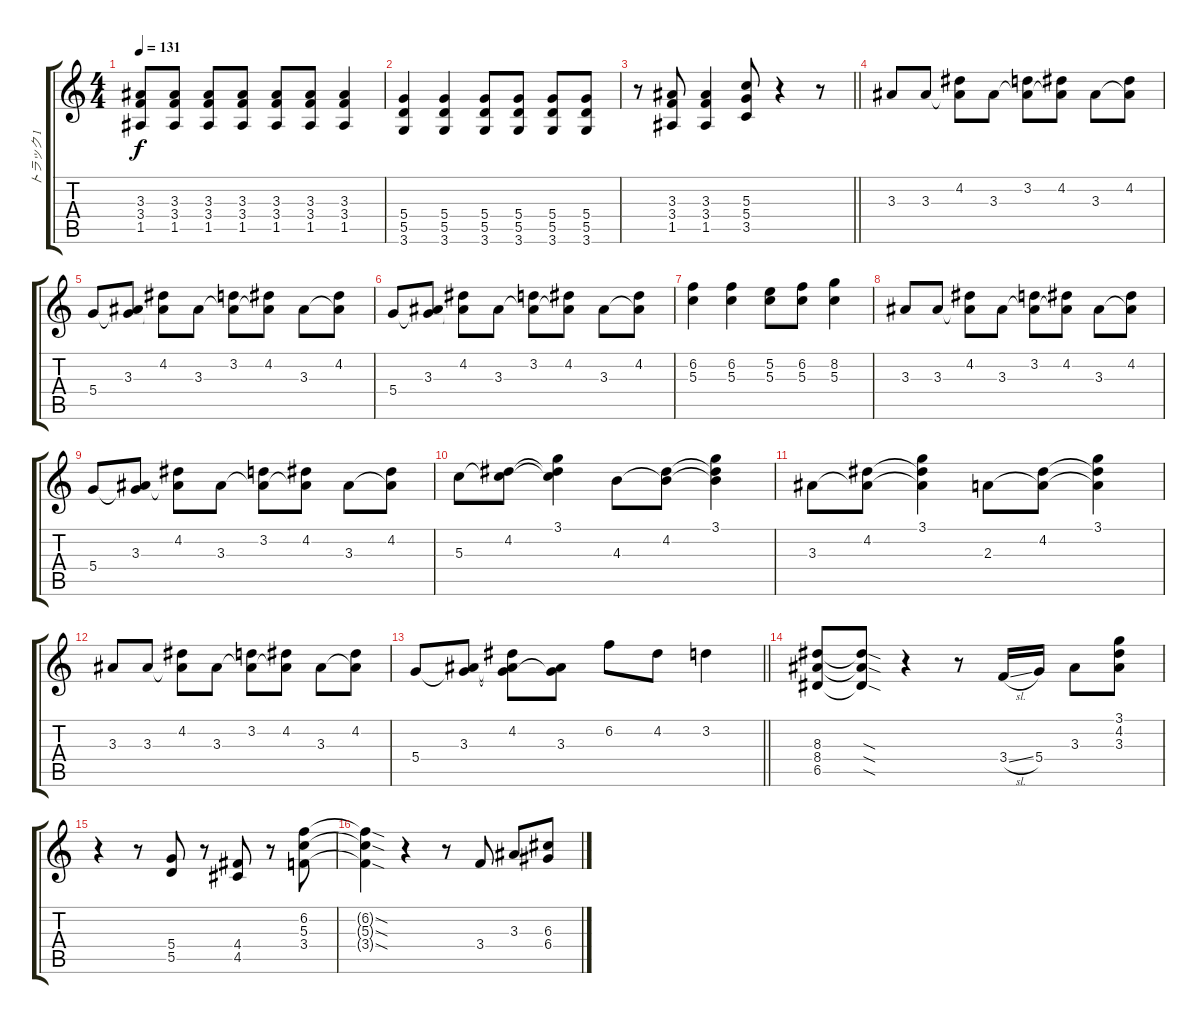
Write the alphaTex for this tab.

\track ("トラック 1" "トラック 1") {instrument electricguitarjazz}
\staff {score tabs}
\tuning (E4 B3 G3 D3 A2 E2) {hide}
\ts (4 4)
\tempo 131
\clef g2
\ks c
(3.3{t} 3.4{t} 1.5{t}).8{dy f} (3.3 3.4 1.5).8 (3.3 3.4 1.5).8 (3.3 3.4 1.5).8 (3.3 3.4 1.5).8 (3.3 3.4 1.5).8 (3.3 3.4 1.5).4 |
(5.4 5.5 3.6).4 (5.4 5.5 3.6).4 (5.4 5.5 3.6).8 (5.4 5.5 3.6).8 (5.4 5.5 3.6).8 (5.4 5.5 3.6).8 |
\barLineRight lightlight
r.8 (3.3 3.4 1.5).8 (3.3 3.4 1.5).4 (5.3 5.4 3.5).8 r.4 r.8 |
3.3.8 3.3.8 (4.2 3.3{t}).8 3.3.8 (3.2 3.3{t}).8 (4.2 3.3{t}).8 3.3.8 (4.2 3.3{t}).8 |
5.4.8 (3.3 5.4{t}).8 (4.2 3.3{t}).8 3.3.8 (3.2 3.3{t}).8 (4.2 3.3{t}).8 3.3.8 (4.2 3.3{t}).8 |
5.4.8 (3.3 5.4{t}).8 (4.2 3.3{t}).8 3.3.8 (3.2 3.3{t}).8 (4.2 3.3{t}).8 3.3.8 (4.2 3.3{t}).8 |
(6.2 5.3).4 (6.2 5.3).4 (5.2 5.3).8 (6.2 5.3).8 (8.2 5.3).4 |
3.3.8 3.3.8 (4.2 3.3{t}).8 3.3.8 (3.2 3.3{t}).8 (4.2 3.3{t}).8 3.3.8 (4.2 3.3{t}).8 |
5.4.8 (3.3 5.4{t}).8 (4.2 3.3{t}).8 3.3.8 (3.2 3.3{t}).8 (4.2 3.3{t}).8 3.3.8 (4.2 3.3{t}).8 |
5.3.8 (4.2 5.3{t}).8 (3.1 4.2{t} 5.3{t}).4 4.3.8 (4.2 4.3{t}).8 (3.1 4.2{t} 4.3{t}).4 |
3.3.8 (4.2 3.3{t}).8 (3.1 4.2{t} 3.3{t}).4 2.3.8 (4.2 2.3{t}).8 (3.1 4.2{t} 2.3{t}).4 |
3.3.8 3.3.8 (4.2 3.3{t}).8 3.3.8 (3.2 3.3{t}).8 (4.2 3.3{t}).8 3.3.8 (4.2 3.3{t}).8 |
\barLineRight lightlight
5.4.8 (3.3 5.4{t}).8 (4.2 3.3{t} 5.4{t}).8 (3.3 5.4{t}).8 6.2.8 4.2.8 3.2.4 |
(8.3 8.4 6.5).8 (8.3{sod t} 8.4{sod t} 6.5{sod t}).8 r.4 r.8 3.4{sl}.16 5.4.16 3.3.8 (3.1 4.2 3.3).8 |
r.4 r.8 (5.4 5.5).8 r.8 (4.4 4.5).8 r.8 (6.2 5.3 3.4).8 |
(6.2{sod t} 5.3{sod t} 3.4{sod t}).4 r.4 r.8 3.4.8 3.3.8 (6.3 6.4).8
